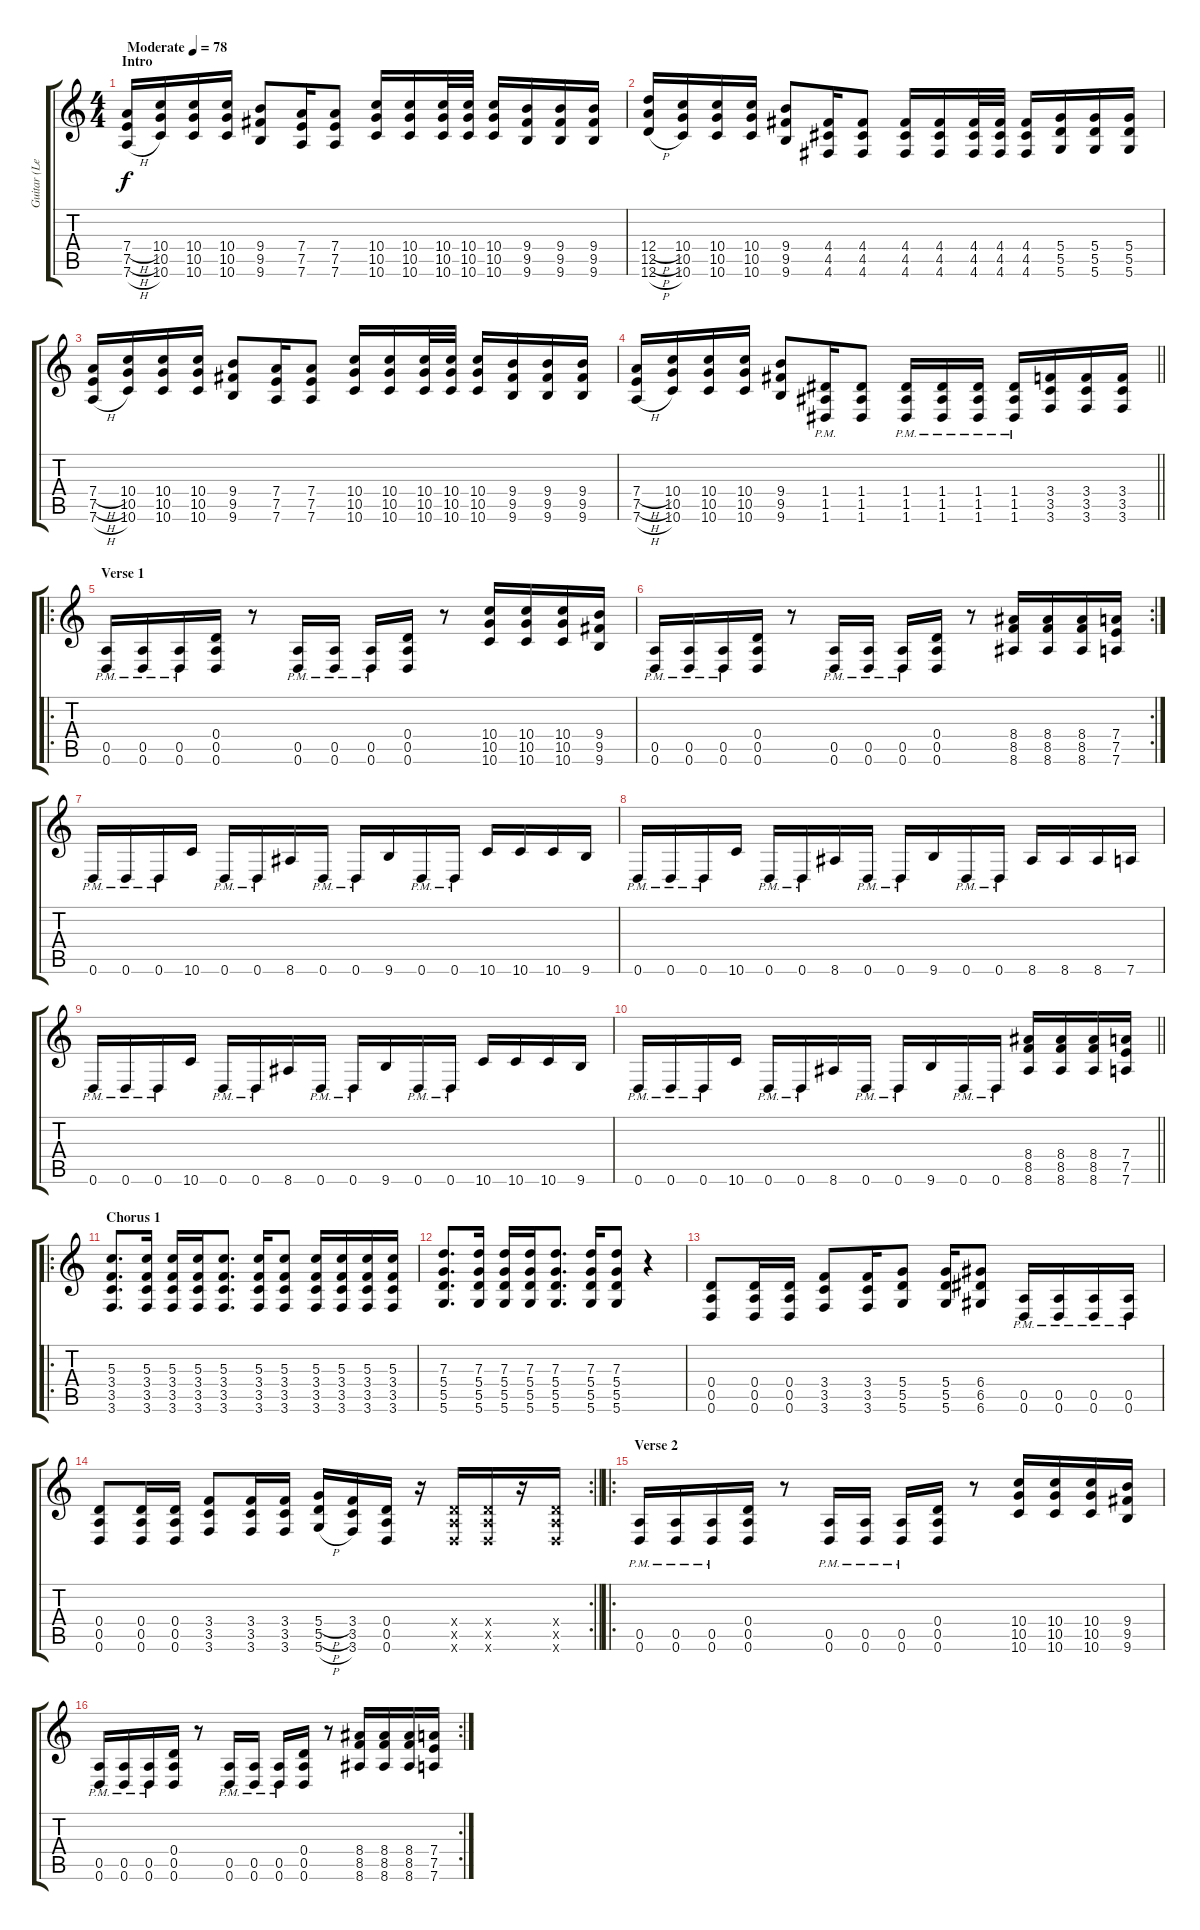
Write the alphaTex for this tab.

\track ("Guitar (Left)" "Guitar (Le") {instrument distortionguitar}
\staff {score tabs}
\tuning (E4 B3 G3 D3 A2 D2) {hide}
\ts (4 4)
\section ("" "Intro")
\tempo (78 "Moderate")
\clef g2
\ks c
(7.4{h} 7.5{h} 7.6{h}).16{dy f instrument distortionguitar} (10.4 10.5 10.6).16 (10.4 10.5 10.6).16 (10.4 10.5 10.6).16 (9.4 9.5 9.6).8 (7.4 7.5 7.6).16 (7.4 7.5 7.6).8 (10.4 10.5 10.6).16 (10.4 10.5 10.6).16 (10.4 10.5 10.6).32 (10.4 10.5 10.6).32 (10.4 10.5 10.6).16 (9.4 9.5 9.6).16 (9.4 9.5 9.6).16 (9.4 9.5 9.6).16 |
(12.4{h} 12.5{h} 12.6{h}).16 (10.4 10.5 10.6).16 (10.4 10.5 10.6).16 (10.4 10.5 10.6).16 (9.4 9.5 9.6).8 (4.4 4.5 4.6).16 (4.4 4.5 4.6).8 (4.4 4.5 4.6).16 (4.4 4.5 4.6).16 (4.4 4.5 4.6).32 (4.4 4.5 4.6).32 (4.4 4.5 4.6).16 (5.4 5.5 5.6).16 (5.4 5.5 5.6).16 (5.4 5.5 5.6).16 |
(7.4{h} 7.5{h} 7.6{h}).16 (10.4 10.5 10.6).16 (10.4 10.5 10.6).16 (10.4 10.5 10.6).16 (9.4 9.5 9.6).8 (7.4 7.5 7.6).16 (7.4 7.5 7.6).8 (10.4 10.5 10.6).16 (10.4 10.5 10.6).16 (10.4 10.5 10.6).32 (10.4 10.5 10.6).32 (10.4 10.5 10.6).16 (9.4 9.5 9.6).16 (9.4 9.5 9.6).16 (9.4 9.5 9.6).16 |
\barLineRight lightlight
(7.4{h} 7.5{h} 7.6{h}).16 (10.4 10.5 10.6).16 (10.4 10.5 10.6).16 (10.4 10.5 10.6).16 (9.4 9.5 9.6).8 (1.4{pm} 1.5{pm} 1.6{pm}).16 (1.4 1.5 1.6).8 (1.4{pm} 1.5{pm} 1.6{pm}).16 (1.4 1.5{pm} 1.6).16 (1.4 1.5 1.6{pm}).16 (1.4{pm} 1.5 1.6).16 (3.4 3.5 3.6).16 (3.4 3.5 3.6).16 (3.4 3.5 3.6).16 |
\ro
\section ("" "Verse 1")
(0.5{pm} 0.6{pm}).16 (0.5{pm} 0.6{pm}).16 (0.5{pm} 0.6{pm}).16 (0.4 0.5 0.6).16 r.8 (0.5{pm} 0.6{pm}).16 (0.5{pm} 0.6{pm}).16 (0.5{pm} 0.6{pm}).16 (0.4 0.5 0.6).16 r.8 (10.4 10.5 10.6).16 (10.4 10.5 10.6).16 (10.4 10.5 10.6).16 (9.4 9.5 9.6).16 |
\rc 2
(0.5{pm} 0.6{pm}).16 (0.5{pm} 0.6{pm}).16 (0.5{pm} 0.6{pm}).16 (0.4 0.5 0.6).16 r.8 (0.5{pm} 0.6{pm}).16 (0.5{pm} 0.6{pm}).16 (0.5{pm} 0.6{pm}).16 (0.4 0.5 0.6).16 r.8 (8.4 8.5 8.6).16 (8.4 8.5 8.6).16 (8.4 8.5 8.6).16 (7.4 7.5 7.6).16 |
0.6{pm}.16 0.6{pm}.16 0.6{pm}.16 10.6.16 0.6{pm}.16 0.6{pm}.16 8.6.16 0.6{pm}.16 0.6{pm}.16 9.6.16 0.6{pm}.16 0.6{pm}.16 10.6.16 10.6.16 10.6.16 9.6.16 |
0.6{pm}.16 0.6{pm}.16 0.6{pm}.16 10.6.16 0.6{pm}.16 0.6{pm}.16 8.6.16 0.6{pm}.16 0.6{pm}.16 9.6.16 0.6{pm}.16 0.6{pm}.16 8.6.16 8.6.16 8.6.16 7.6.16 |
0.6{pm}.16 0.6{pm}.16 0.6{pm}.16 10.6.16 0.6{pm}.16 0.6{pm}.16 8.6.16 0.6{pm}.16 0.6{pm}.16 9.6.16 0.6{pm}.16 0.6{pm}.16 10.6.16 10.6.16 10.6.16 9.6.16 |
\barLineRight lightlight
0.6{pm}.16 0.6{pm}.16 0.6{pm}.16 10.6.16 0.6{pm}.16 0.6{pm}.16 8.6.16 0.6{pm}.16 0.6{pm}.16 9.6.16 0.6{pm}.16 0.6{pm}.16 (8.4 8.5 8.6).16 (8.4 8.5 8.6).16 (8.4 8.5 8.6).16 (7.4 7.5 7.6).16 |
\ro
\section ("" "Chorus 1")
(5.3 3.4 3.5 3.6).8{d} (5.3 3.4 3.5 3.6).16 (5.3 3.4 3.5 3.6).16 (5.3 3.4 3.5 3.6).16 (5.3 3.4 3.5 3.6).8{d} (5.3 3.4 3.5 3.6).16 (5.3 3.4 3.5 3.6).8 (5.3 3.4 3.5 3.6).16 (5.3 3.4 3.5 3.6).16 (5.3 3.4 3.5 3.6).16 (5.3 3.4 3.5 3.6).16 |
(7.3 5.4 5.5 5.6).8{d} (7.3 5.4 5.5 5.6).16 (7.3 5.4 5.5 5.6).16 (7.3 5.4 5.5 5.6).16 (7.3 5.4 5.5 5.6).8{d} (7.3 5.4 5.5 5.6).16 (7.3 5.4 5.5 5.6).8 r.4 |
(0.4 0.5 0.6).8 (0.4 0.5 0.6).16 (0.4 0.5 0.6).16 (3.4 3.5 3.6).8 (3.4 3.5 3.6).16 (5.4 5.5 5.6).8 (5.4 5.5 5.6).16 (6.4 6.5 6.6).8 (0.5{pm} 0.6{pm}).16 (0.5{pm} 0.6{pm}).16 (0.5{pm} 0.6{pm}).16 (0.5{pm} 0.6{pm}).16 |
\rc 2
\barLineRight lightlight
(0.4 0.5 0.6).8 (0.4 0.5 0.6).16 (0.4 0.5 0.6).16 (3.4 3.5 3.6).8 (3.4 3.5 3.6).16 (3.4 3.5 3.6).16 (5.4{h} 5.5{h} 5.6{h}).16 (3.4 3.5 3.6).16 (0.4 0.5 0.6).16 r.16 (0.4{x} 0.5{x} 0.6{x}).16 (0.4{x} 0.5{x} 0.6{x}).16 r.16 (0.4{x} 0.5{x} 0.6{x}).16 |
\ro
\section ("" "Verse 2")
(0.5{pm} 0.6{pm}).16 (0.5{pm} 0.6{pm}).16 (0.5{pm} 0.6{pm}).16 (0.4 0.5 0.6).16 r.8 (0.5{pm} 0.6{pm}).16 (0.5{pm} 0.6{pm}).16 (0.5{pm} 0.6{pm}).16 (0.4 0.5 0.6).16 r.8 (10.4 10.5 10.6).16 (10.4 10.5 10.6).16 (10.4 10.5 10.6).16 (9.4 9.5 9.6).16 |
\rc 2
(0.5{pm} 0.6{pm}).16 (0.5{pm} 0.6{pm}).16 (0.5{pm} 0.6{pm}).16 (0.4 0.5 0.6).16 r.8 (0.5{pm} 0.6{pm}).16 (0.5{pm} 0.6{pm}).16 (0.5{pm} 0.6{pm}).16 (0.4 0.5 0.6).16 r.8 (8.4 8.5 8.6).16 (8.4 8.5 8.6).16 (8.4 8.5 8.6).16 (7.4 7.5 7.6).16
